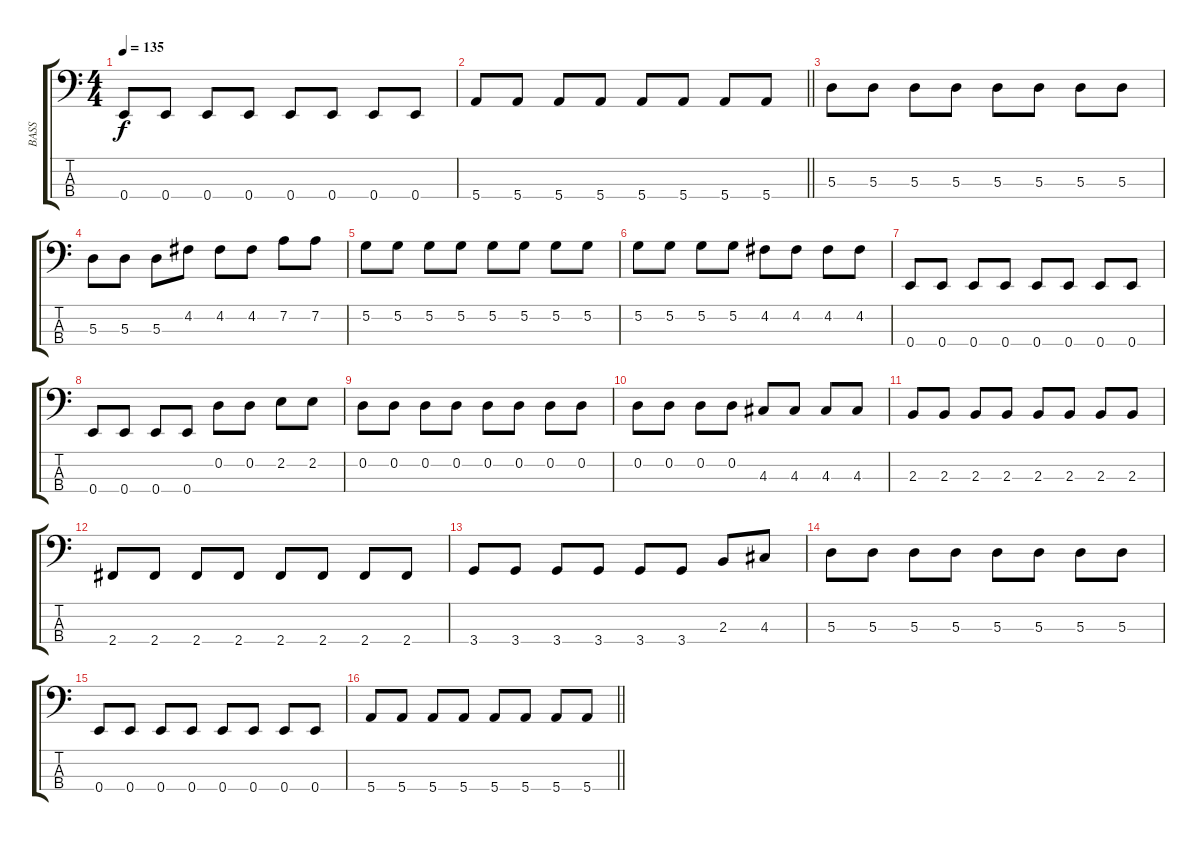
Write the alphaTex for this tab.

\track ("BASS" "BASS") {instrument electricbassfinger}
\staff {score tabs}
\tuning (G2 D2 A1 E1) {hide}
\ts (4 4)
\tempo 135
\clef f4
\ks c
0.4.8{dy f} 0.4.8 0.4.8 0.4.8 0.4.8 0.4.8 0.4.8 0.4.8 |
\barLineRight lightlight
5.4.8 5.4.8 5.4.8 5.4.8 5.4.8 5.4.8 5.4.8 5.4.8 |
5.3.8 5.3.8 5.3.8 5.3.8 5.3.8 5.3.8 5.3.8 5.3.8 |
5.3.8 5.3.8 5.3.8 4.2.8 4.2.8 4.2.8 7.2.8 7.2.8 |
5.2.8 5.2.8 5.2.8 5.2.8 5.2.8 5.2.8 5.2.8 5.2.8 |
5.2.8 5.2.8 5.2.8 5.2.8 4.2.8 4.2.8 4.2.8 4.2.8 |
0.4.8 0.4.8 0.4.8 0.4.8 0.4.8 0.4.8 0.4.8 0.4.8 |
0.4.8 0.4.8 0.4.8 0.4.8 0.2.8 0.2.8 2.2.8 2.2.8 |
0.2.8 0.2.8 0.2.8 0.2.8 0.2.8 0.2.8 0.2.8 0.2.8 |
0.2.8 0.2.8 0.2.8 0.2.8 4.3.8 4.3.8 4.3.8 4.3.8 |
2.3.8 2.3.8 2.3.8 2.3.8 2.3.8 2.3.8 2.3.8 2.3.8 |
2.4.8 2.4.8 2.4.8 2.4.8 2.4.8 2.4.8 2.4.8 2.4.8 |
3.4.8 3.4.8 3.4.8 3.4.8 3.4.8 3.4.8 2.3.8 4.3.8 |
5.3.8 5.3.8 5.3.8 5.3.8 5.3.8 5.3.8 5.3.8 5.3.8 |
0.4.8 0.4.8 0.4.8 0.4.8 0.4.8 0.4.8 0.4.8 0.4.8 |
\barLineRight lightlight
5.4.8 5.4.8 5.4.8 5.4.8 5.4.8 5.4.8 5.4.8 5.4.8
